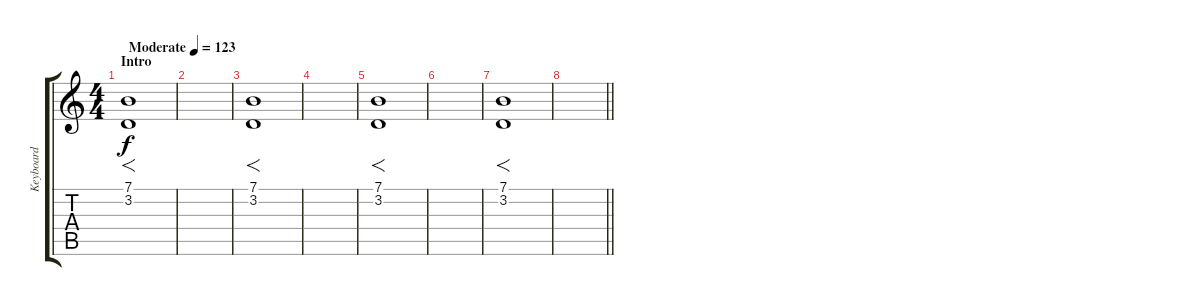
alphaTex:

\track ("Keyboard" "Keyboard") {instrument stringensemble1}
\staff {score tabs}
\tuning (E4 B3 G3 D3 A2 E2) {hide}
\ts (4 4)
\section ("" "Intro")
\tempo (123 "Moderate")
\clef g2
\ks c
(7.1 3.2).1{f dy f volume 8 instrument synthstrings1} |
|
(7.1 3.2).1{f volume 8 instrument synthstrings1} |
|
(7.1 3.2).1{f volume 8 instrument synthstrings1} |
|
(7.1 3.2).1{f volume 8 instrument synthstrings1} |
\barLineRight lightlight
